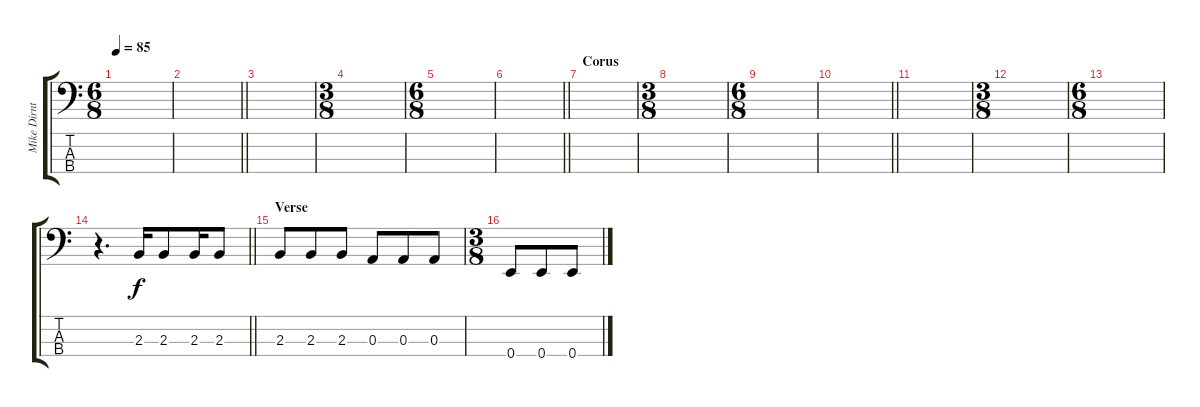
\track ("Mike Dirnt" "Mike Dirnt") {instrument electricbassfinger}
\staff {score tabs}
\tuning (G2 D2 A1 E1) {hide}
\ts (6 8)
\tempo 85
\clef f4
\ks c
|
\barLineRight lightlight
|
|
\ts (3 8)
|
\ts (6 8)
|
\barLineRight lightlight
|
\section ("" "Corus")
|
\ts (3 8)
|
\ts (6 8)
|
\barLineRight lightlight
|
|
\ts (3 8)
|
\ts (6 8)
|
\barLineRight lightlight
r.4{d} 2.3.16 2.3.8 2.3.16 2.3.8 |
\section ("" "Verse")
2.3.8 2.3.8 2.3.8 0.3.8 0.3.8 0.3.8 |
\ts (3 8)
0.4.8 0.4.8 0.4.8
